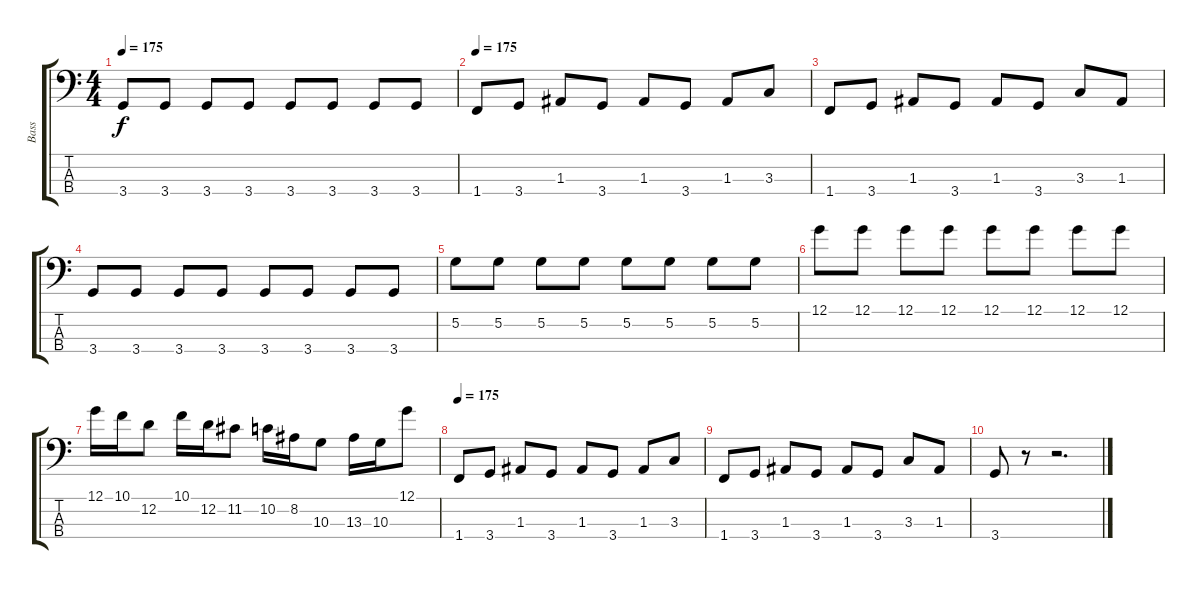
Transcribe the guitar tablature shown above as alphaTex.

\track ("Bass" "Bass") {instrument electricbasspick}
\staff {score tabs}
\tuning (G2 D2 A1 E1) {hide}
\ts (4 4)
\tempo 175
\clef f4
\ks c
3.4.8{dy f} 3.4.8 3.4.8 3.4.8 3.4.8 3.4.8 3.4.8 3.4.8 |
\tempo 175
1.4.8 3.4.8 1.3.8 3.4.8 1.3.8 3.4.8 1.3.8 3.3.8 |
1.4.8 3.4.8 1.3.8 3.4.8 1.3.8 3.4.8 3.3.8 1.3.8 |
3.4.8 3.4.8 3.4.8 3.4.8 3.4.8 3.4.8 3.4.8 3.4.8 |
5.2.8 5.2.8 5.2.8 5.2.8 5.2.8 5.2.8 5.2.8 5.2.8 |
12.1.8 12.1.8 12.1.8 12.1.8 12.1.8 12.1.8 12.1.8 12.1.8 |
12.1.16 10.1.16 12.2.8 10.1.16 12.2.16 11.2.8 10.2.16 8.2.16 10.3.8 13.3.16 10.3.16 12.1.8 |
\tempo 175
1.4.8 3.4.8 1.3.8 3.4.8 1.3.8 3.4.8 1.3.8 3.3.8 |
1.4.8 3.4.8 1.3.8 3.4.8 1.3.8 3.4.8 3.3.8 1.3.8 |
3.4.8 r.8 r.2{d}
